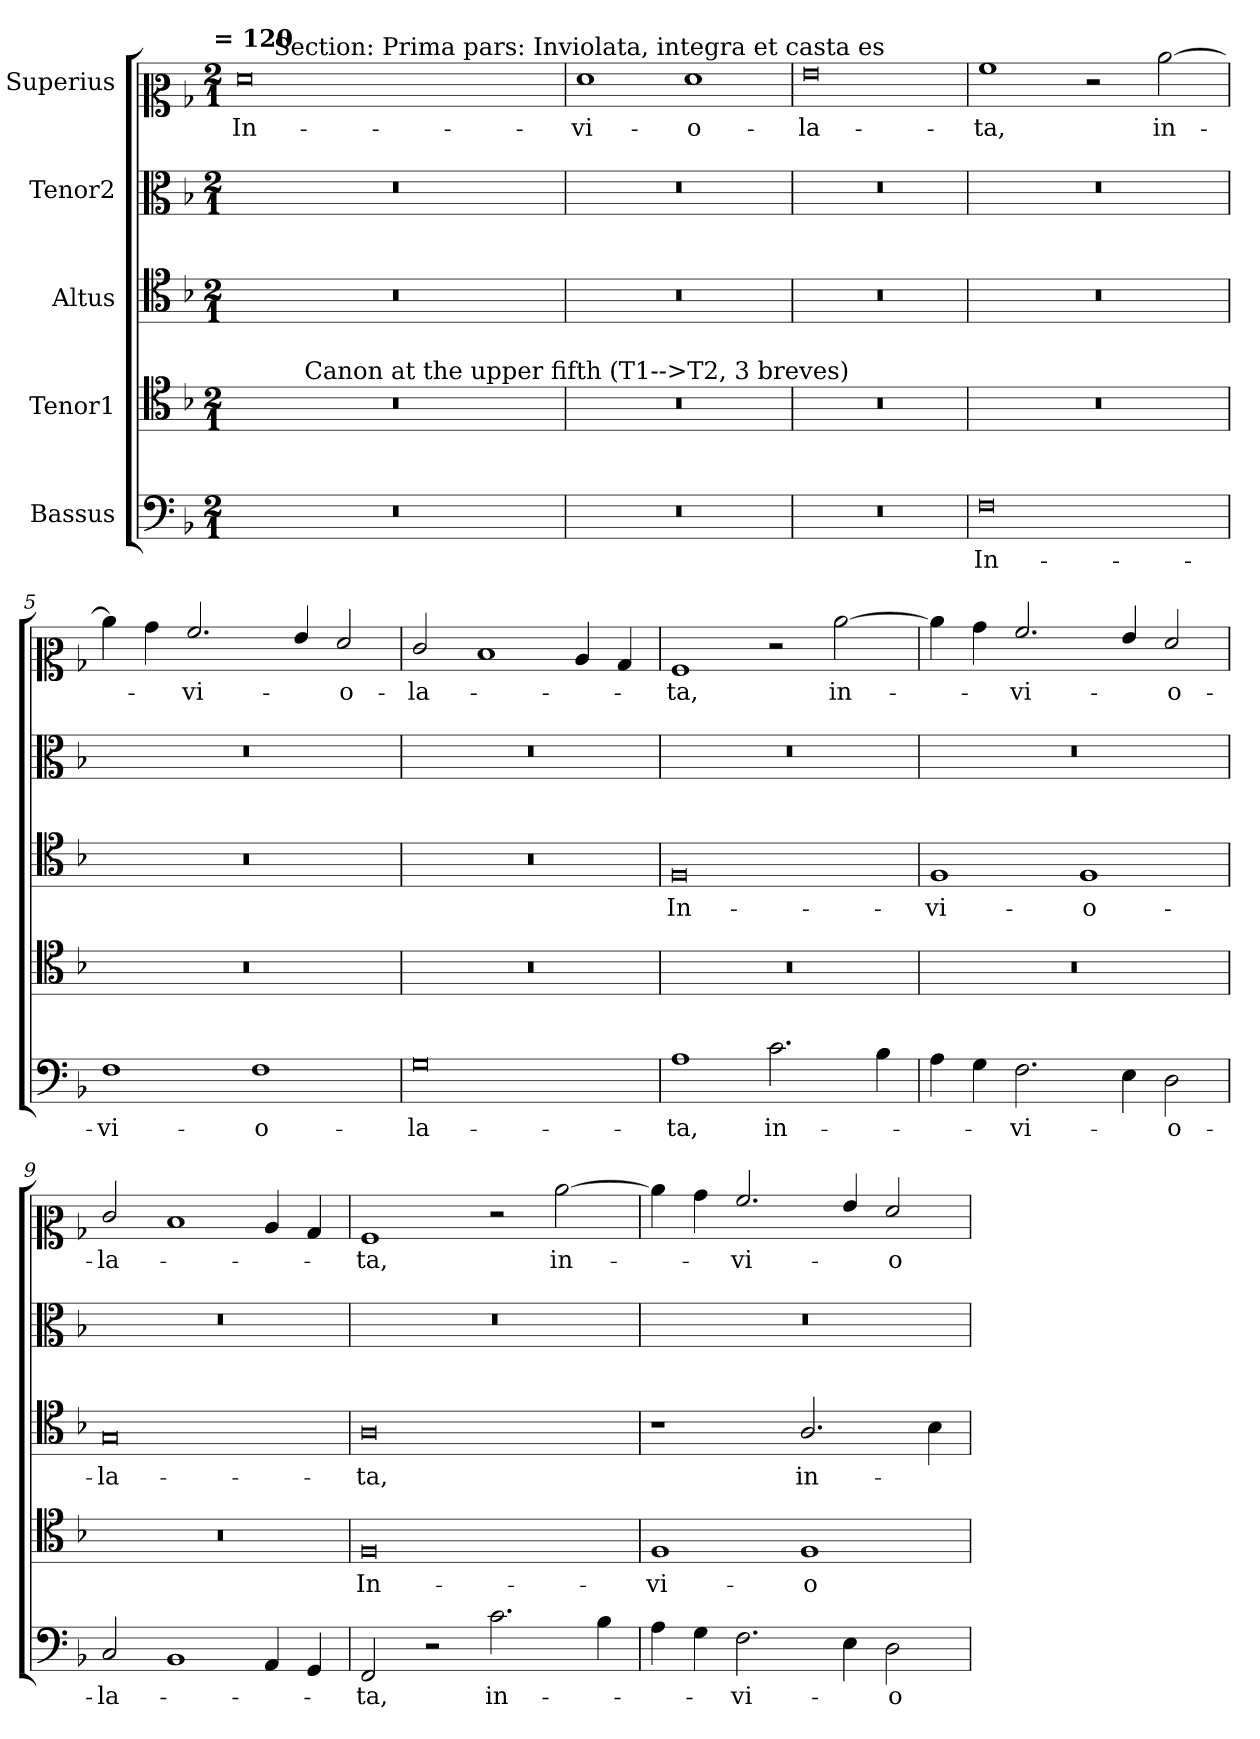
**kern	**text	**kern	**text	**kern	**text	**kern	**kern	**text
*part5	*part5	*part4	*part4	*part3	*part3	*part2	*part1	*part1
*staff5	*staff5	*staff4	*staff4	*staff3	*staff3	*staff2	*staff1	*staff1
*I"Bassus	*	*I"Tenor1	*	*I"Altus	*	*I"Tenor2	*I"Superius	*
*clefF4	*	*clefC4	*	*clefC4	*	*clefC3	*clefC2	*
*	*	*	*	*ITrd1c2	*	*	*	*
*k[b-]	*	*k[b-]	*	*k[b-e-a-]	*	*k[b-]	*k[b-]	*
!!LO:TX:omd:t= = 120
*M2/1	*	*M2/1	*	*M2/1	*	*M2/1	*M2/1	*
*MM120	*	*MM120	*	*MM120	*	*MM120	*MM120	*
=1	=1	=1	=1	=1	=1	=1	=1	=1
*	*	*^	*	*	*	*	*^	*
0r	.	0r	6..ryy	.	0r	.	0r	0f	6ryy	In-
!	!	!	!	!	!	!	!	!	!LO:TX:a:t=Section&colon; Prima pars&colon; Inviolata, integra et casta es	!
.	.	.	.	.	.	.	.	.	3%2ryy	.
!	!	!	!LO:TX:a:t=Canon at the upper fifth (T1-->T2, 3 breves)	!	!	!	!	!	!	!
.	.	.	3%2ryy	.	.	.	.	.	.	.
.	.	.	.	.	.	.	.	.	3%2..ryy	.
.	.	.	3%2ryy	.	.	.	.	.	.	.
.	.	.	3ryy	.	.	.	.	.	.	.
.	.	.	24ryy	.	.	.	.	.	.	.
*	*	*v	*v	*	*	*	*	*v	*v	*
=2	=2	=2	=2	=2	=2	=2	=2	=2
0r	.	0r	.	0r	.	0r	1f	-vi-
.	.	.	.	.	.	.	1f	-o-
=3	=3	=3	=3	=3	=3	=3	=3	=3
0r	.	0r	.	0r	.	0r	0g	-la-
=4	=4	=4	=4	=4	=4	=4	=4	=4
0F	In-	0r	.	0r	.	0r	1a	-ta,
.	.	.	.	.	.	.	2r	.
.	.	.	.	.	.	.	[2cc\	in-
=5	=5	=5	=5	=5	=5	=5	=5	=5
1F	-vi-	0r	.	0r	.	0r	4cc\]	.
.	.	.	.	.	.	.	4b-\	.
.	.	.	.	.	.	.	2.a/	-vi-
1F	-o-	.	.	.	.	.	.	.
.	.	.	.	.	.	.	4g/	.
.	.	.	.	.	.	.	2f/	-o-
=6	=6	=6	=6	=6	=6	=6	=6	=6
0G	-la-	0r	.	0r	.	0r	2e/	-la-
.	.	.	.	.	.	.	1d	.
.	.	.	.	.	.	.	4c/	.
.	.	.	.	.	.	.	4B-/	.
=7	=7	=7	=7	=7	=7	=7	=7	=7
1A	-ta,	0r	.	0E-	In-	0r	1A	-ta,
2.c\	in-	.	.	.	.	.	2r	.
.	.	.	.	.	.	.	[2cc\	in-
4B-\	.	.	.	.	.	.	.	.
=8	=8	=8	=8	=8	=8	=8	=8	=8
4A\	.	0r	.	1E-	-vi-	0r	4cc\]	.
4G\	.	.	.	.	.	.	4b-\	.
2.F\	-vi-	.	.	.	.	.	2.a/	-vi-
.	.	.	.	1E-	-o-	.	.	.
4E\	.	.	.	.	.	.	4g/	.
2D\	-o-	.	.	.	.	.	2f/	-o-
=9	=9	=9	=9	=9	=9	=9	=9	=9
2C/	-la-	0r	.	0F	-la-	0r	2e/	-la-
1BB-	.	.	.	.	.	.	1d	.
4AA/	.	.	.	.	.	.	4c/	.
4GG/	.	.	.	.	.	.	4B-/	.
!!LO:LB:g=z
=10	=10	=10	=10	=10	=10	=10	=10	=10
2FF/	-ta,	0F	In-	0G	-ta,	0r	1A	-ta,
2r	.	.	.	.	.	.	.	.
2.c\	in-	.	.	.	.	.	2r	.
.	.	.	.	.	.	.	[2cc\	in-
4B-\	.	.	.	.	.	.	.	.
=11	=11	=11	=11	=11	=11	=11	=11	=11
4A\	.	1F	-vi-	1r	.	0r	4cc\]	.
4G\	.	.	.	.	.	.	4b-\	.
2.F\	-vi-	.	.	.	.	.	2.a/	-vi-
.	.	1F	-o-	2.G/	in-	.	.	.
4E\	.	.	.	.	.	.	4g/	.
2D\	-o-	.	.	.	.	.	2f/	-o-
.	.	.	.	4A-\	.	.	.	.
=	=	=	=	=	=	=	=	=
*-	*-	*-	*-	*-	*-	*-	*-	*-
